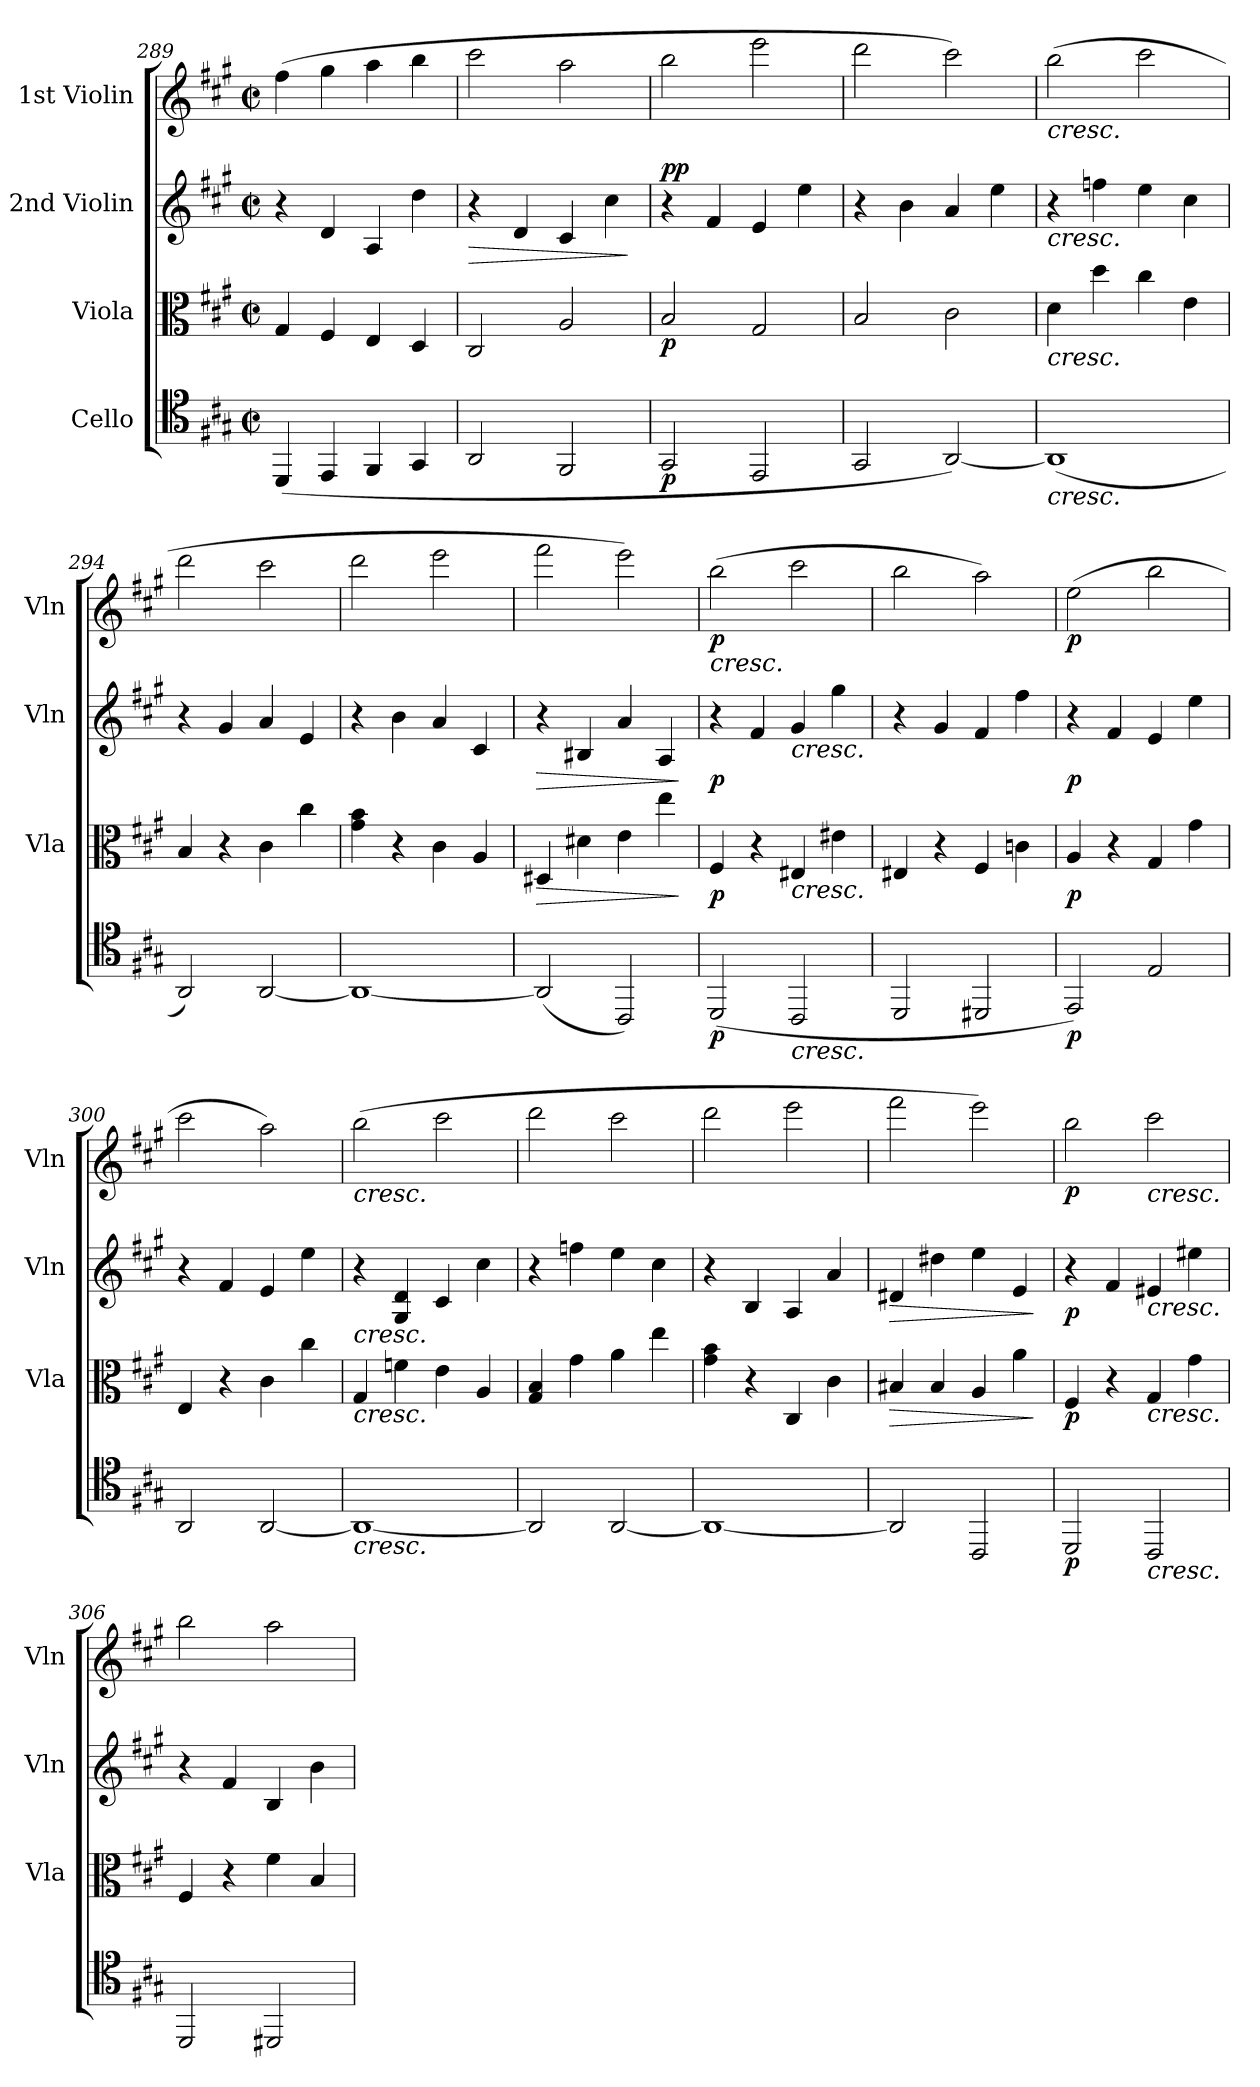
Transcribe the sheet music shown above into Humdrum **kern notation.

**kern	**dynam	**kern	**dynam	**kern	**dynam	**kern	**dynam
*part4	*part4	*part3	*part3	*part2	*part2	*part1	*part1
*staff4	*staff4	*staff3	*staff3	*staff2	*staff2	*staff1	*staff1
*I"Cello	*	*I"Viola	*	*I"2nd Violin	*	*I"1st Violin	*
*	*	*I'Vla	*	*I'Vln	*	*I'Vln	*
*clefC4	*	*clefC3	*	*clefG2	*	*clefG2	*
*k[f#c#g#]	*	*k[f#c#g#]	*	*k[f#c#g#]	*	*k[f#c#g#]	*
*A:	*	*A:	*	*A:	*	*A:	*
*M2/2	*	*M2/2	*	*M2/2	*	*M2/2	*
*met(c|)	*	*met(c|)	*	*met(c|)	*	*met(c|)	*
=289	=289	=289	=289	=289	=289	=289	=289
(4DD	.	4G#	.	4r	.	(4ff#	.
4EE	.	4F#	.	4d	.	4gg#	.
4FF#	.	4E	.	4A	.	4aa	.
4GG#	.	4D	.	4dd	.	4bb	.
=290	=290	=290	=290	=290	=290	=290	=290
!	!	!	!	!	!LO:HP:b	!	!
2AA	.	2C#	.	4r	>	2ccc#	.
.	.	.	.	4d	.	.	.
2FF#	.	2A	.	4c#	.	2aa	.
.	.	.	.	4cc#	.	.	.
.	.	.	.	.	]	.	.
=291	=291	=291	=291	=291	=291	=291	=291
!	!	!	!	!	!LO:DY:a	!	!
2GG#	p	2B	p	4r	pp	2bb	.
.	.	.	.	4f#	.	.	.
2EE	.	2G#	.	4e	.	2eee	.
.	.	.	.	4ee	.	.	.
=292	=292	=292	=292	=292	=292	=292	=292
2GG#	.	2B	.	4r	.	2ddd	.
.	.	.	.	4b	.	.	.
[2AA)	.	2c#	.	4a	.	2ccc#)	.
.	.	.	.	4ee	.	.	.
=293	=293	=293	=293	=293	=293	=293	=293
!	!	!	!	!	!	!LO:TX:b:i:t=cresc.	!
!	!	!	!	!LO:TX:b:i:t=cresc.	!	!	!
!	!	!LO:TX:b:i:t=cresc.	!	!	!	!	!
!LO:TX:b:i:t=cresc.	!	!	!	!	!	!	!
(1AA]	.	4d	.	4r	.	(2bb	.
.	.	4dd	.	4ffn	.	.	.
.	.	4cc#	.	4ee	.	2ccc#	.
.	.	4e	.	4cc#	.	.	.
=294	=294	=294	=294	=294	=294	=294	=294
2AA)	.	4B	.	4r	.	2ddd	.
.	.	4r	.	4g#	.	.	.
[2AA	.	4c#	.	4a	.	2ccc#	.
.	.	4cc#	.	4e	.	.	.
=295	=295	=295	=295	=295	=295	=295	=295
1AA_	.	4g# 4b	.	4r	.	2ddd	.
.	.	4r	.	4b	.	.	.
.	.	4c#	.	4a	.	2eee	.
.	.	4A	.	4c#	.	.	.
=296	=296	=296	=296	=296	=296	=296	=296
!	!	!	!LO:HP:b	!	!LO:HP:b	!	!
(2AA]	.	4D#X	>	4r	>	2fff#	.
.	.	4d#X	.	4B#X	.	.	.
2CC#)	.	4e	.	4a	.	2eee)	.
.	.	4ee	.	4A	.	.	.
.	.	.	]	.	]	.	.
=297	=297	=297	=297	=297	=297	=297	=297
!	!	!	!	!	!	!LO:TX:b:i:t=cresc.	!
(2DD	p	4F#	p	4r	p	(2bb	p
.	.	4r	.	4f#	.	.	.
!	!	!	!	!LO:TX:b:i:t=cresc.	!	!	!
!	!	!LO:TX:b:i:t=cresc.	!	!	!	!	!
!LO:TX:b:i:t=cresc.	!	!	!	!	!	!	!
2CC#	.	4E#X	.	4g#	.	2ccc#	.
.	.	4e#X	.	4gg#	.	.	.
=298	=298	=298	=298	=298	=298	=298	=298
2DD	.	4E#X	.	4r	.	2bb	.
.	.	4r	.	4g#	.	.	.
2DD#X	.	4F#	.	4f#	.	2aa)	.
.	.	4cn	.	4ff#	.	.	.
=299	=299	=299	=299	=299	=299	=299	=299
2EE)	p	4A	p	4r	p	(2ee	p
.	.	4r	.	4f#	.	.	.
2E	.	4G#	.	4e	.	2bb	.
.	.	4g#	.	4ee	.	.	.
=300	=300	=300	=300	=300	=300	=300	=300
2AA	.	4E	.	4r	.	2ccc#	.
.	.	4r	.	4f#	.	.	.
[2AA	.	4c#	.	4e	.	2aa)	.
.	.	4cc#	.	4ee	.	.	.
=301	=301	=301	=301	=301	=301	=301	=301
!	!	!	!	!	!	!LO:TX:b:i:t=cresc.	!
!	!	!	!	!LO:TX:b:i:t=cresc.	!	!	!
!	!	!LO:TX:b:i:t=cresc.	!	!	!	!	!
!LO:TX:b:i:t=cresc.	!	!	!	!	!	!	!
1AA_	.	4G#	.	4r	.	(2bb	.
.	.	4fn	.	4G# 4d	.	.	.
.	.	4e	.	4c#	.	2ccc#	.
.	.	4A	.	4cc#	.	.	.
=302	=302	=302	=302	=302	=302	=302	=302
2AA]	.	4G# 4B	.	4r	.	2ddd	.
.	.	4g#	.	4ffn	.	.	.
[2AA	.	4a	.	4ee	.	2ccc#	.
.	.	4ee	.	4cc#	.	.	.
=303	=303	=303	=303	=303	=303	=303	=303
1AA_	.	4g# 4b	.	4r	.	2ddd	.
.	.	4r	.	4B	.	.	.
.	.	4C#	.	4A	.	2eee	.
.	.	4c#	.	4a	.	.	.
=304	=304	=304	=304	=304	=304	=304	=304
!	!	!	!LO:HP:b	!	!LO:HP:b	!	!
2AA]	.	4B#X	>	4d#X	>	2fff#	.
.	.	4B#	.	4dd#X	.	.	.
2CC#	.	4A	.	4ee	.	2eee)	.
.	.	4a	.	4e	.	.	.
.	.	.	]	.	]	.	.
=305	=305	=305	=305	=305	=305	=305	=305
2DD	p	4F#	p	4r	p	2bb	p
.	.	4r	.	4f#	.	.	.
!	!	!	!	!	!	!LO:TX:b:i:t=cresc.	!
!	!	!	!	!LO:TX:b:i:t=cresc.	!	!	!
!	!	!LO:TX:b:i:t=cresc.	!	!	!	!	!
!LO:TX:b:i:t=cresc.	!	!	!	!	!	!	!
2CC#	.	4G#	.	4e#X	.	2ccc#	.
.	.	4g#	.	4ee#X	.	.	.
=306	=306	=306	=306	=306	=306	=306	=306
2DD	.	4F#	.	4r	.	2bb	.
.	.	4r	.	4f#	.	.	.
2DD#X	.	4f#	.	4B	.	2aa	.
.	.	4B	.	4b	.	.	.
=	=	=	=	=	=	=	=
*-	*-	*-	*-	*-	*-	*-	*-
